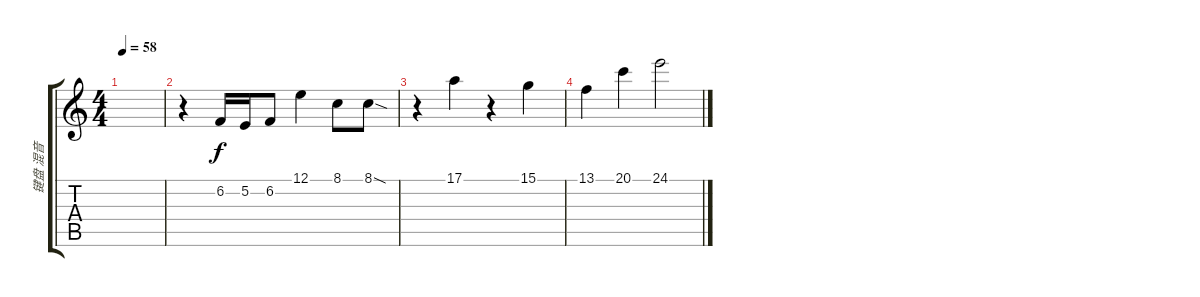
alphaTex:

\track ("键盘 混音" "键盘 混音") {instrument ocarina}
\staff {score tabs}
\tuning (E4 B3 G3 D3 A2 E2) {hide}
\ts (4 4)
\tempo 58
\clef g2
\ks c
|
r.4 6.2.16 5.2.16 6.2.8 12.1.4 8.1.8 8.1{sod}.8 |
r.4{txt ""} 17.1.4 r.4 15.1.4 |
13.1.4 20.1.4 24.1.2
